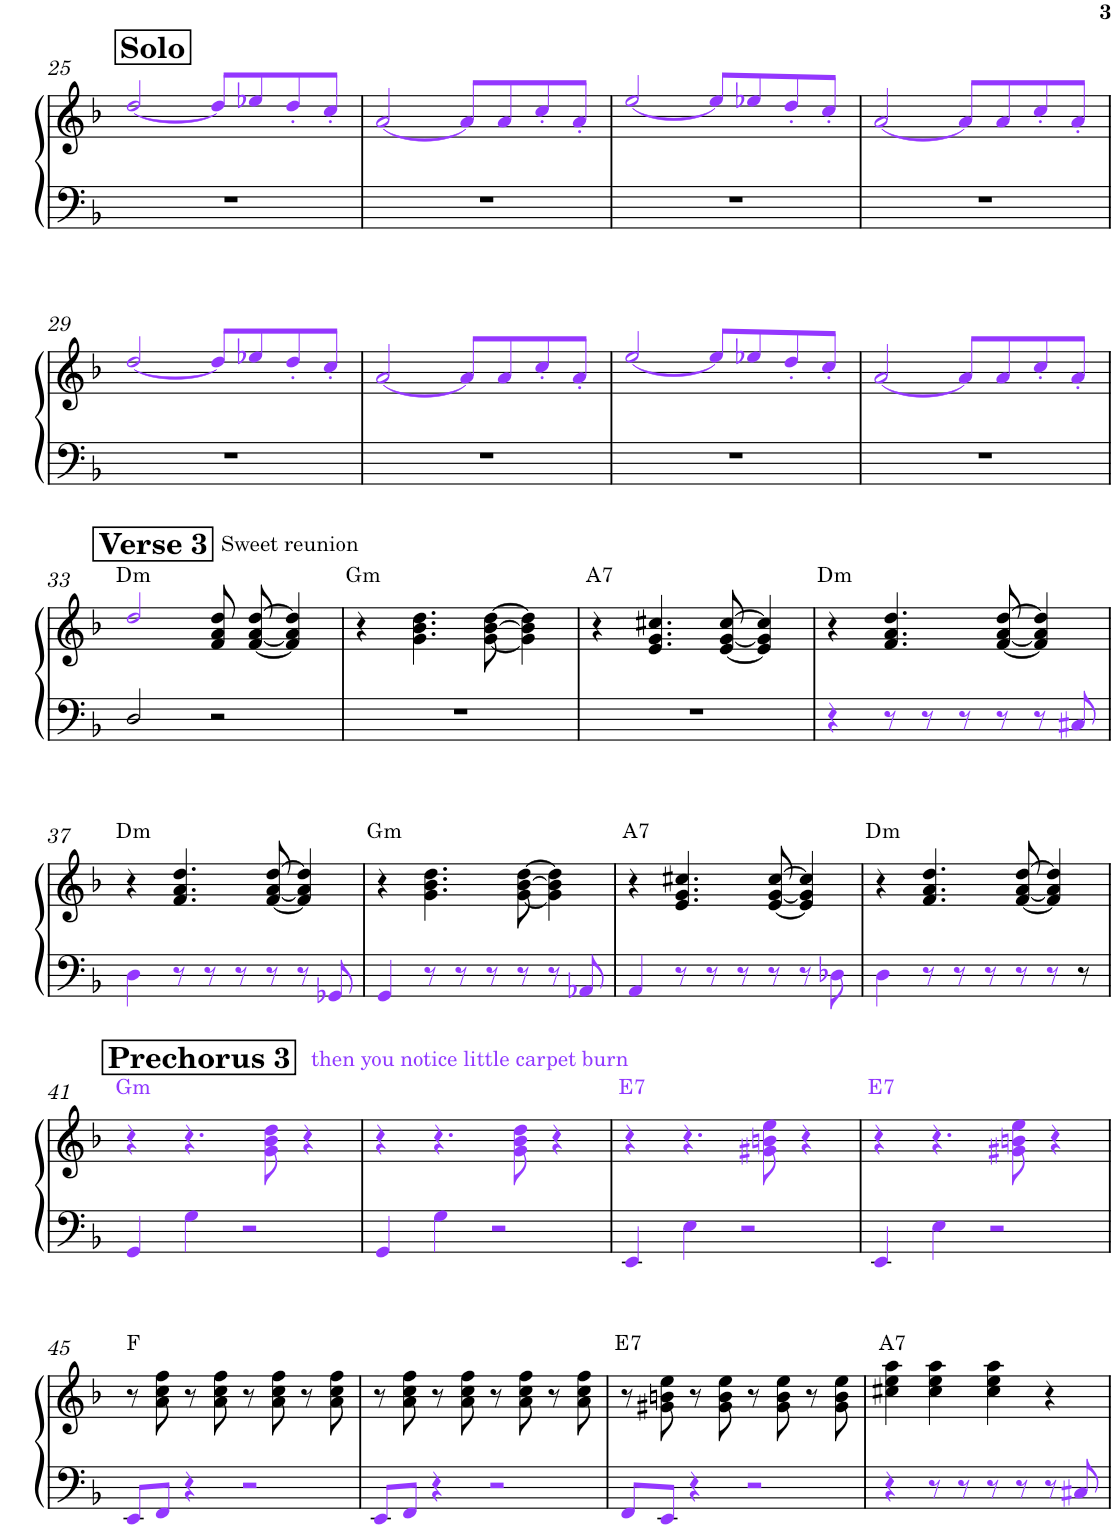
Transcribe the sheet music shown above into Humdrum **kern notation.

**kern	**kern	**harte
*part1	*part1	*part1
*staff2	*staff1	*
*I"Electric Piano	*	*
*I'El. Pno.	*	*
!!LO:PB:g=z
*clefF4	*clefG2	*
*k[b-]	*k[b-]	*
*M4/4	*M4/4	*
=25	=25	=25
1r	[2ddi/	.
.	8ddi/L]	.
.	8ee-Xi/	.
.	8dd'i/	.
.	8cc'i/J	.
=26	=26	=26
1r	[2ai/	.
.	8ai/L]	.
.	8ai/	.
.	8cc'i/	.
.	8a'i/J	.
=27	=27	=27
1r	[2eei/	.
.	8eei/L]	.
.	8ee-Xi/	.
.	8dd'i/	.
.	8cc'i/J	.
=28	=28	=28
1r	[2ai/	.
.	8ai/L]	.
.	8ai/	.
.	8cc'i/	.
.	8a'i/J	.
!!LO:LB:g=z
=29	=29	=29
1r	[2ddi/	.
.	8ddi/L]	.
.	8ee-Xi/	.
.	8dd'i/	.
.	8cc'i/J	.
=30	=30	=30
1r	[2ai/	.
.	8ai/L]	.
.	8ai/	.
.	8cc'i/	.
.	8a'i/J	.
=31	=31	=31
1r	[2eei/	.
.	8eei/L]	.
.	8ee-Xi/	.
.	8dd'i/	.
.	8cc'i/J	.
=32	=32	=32
1r	[2ai/	.
.	8ai/L]	.
.	8ai/	.
.	8cc'i/	.
.	8a'i/J	.
!!LO:LB:g=z
=33	=33	=33
!	!	!LO:H:kt=m
2D/	2ddi/	D:min
2r	8f/ 8a/ 8dd/	.
!	!LO:TX:a:t=Sweet reunion	!
.	[8f/ [8a/ [8dd/	.
.	4f/] 4a/] 4dd/]	.
=34	=34	=34
!	!	!LO:H:kt=m
1r	4r	G:min
.	4.g\ 4.b-\ 4.dd\	.
.	[8g\ [8b-\ [8dd\	.
.	4g\] 4b-\] 4dd\]	.
=35	=35	=35
!	!	!LO:H:kt=7
1r	4r	A:7
.	4.e/ 4.g/ 4.cc#X/	.
.	[8e/ [8g/ [8cc#/	.
.	4e/] 4g/] 4cc#/]	.
=36	=36	=36
!	!	!LO:H:kt=m
4r	4r	D:min
8r	4.f/ 4.a/ 4.dd/	.
8r	.	.
8r	.	.
8r	[8f/ [8a/ [8dd/	.
8r	4f/] 4a/] 4dd/]	.
8C#Xi/	.	.
!!LO:LB:g=z
=37	=37	=37
!	!	!LO:H:kt=m
4Di\	4r	D:min
8r	4.f/ 4.a/ 4.dd/	.
8r	.	.
8r	.	.
8r	[8f/ [8a/ [8dd/	.
8r	4f/] 4a/] 4dd/]	.
8GG-Xi/	.	.
=38	=38	=38
!	!	!LO:H:kt=m
4GGi/	4r	G:min
8r	4.g\ 4.b-\ 4.dd\	.
8r	.	.
8r	.	.
8r	[8g\ [8b-\ [8dd\	.
8r	4g\] 4b-\] 4dd\]	.
8AA-Xi/	.	.
=39	=39	=39
!	!	!LO:H:kt=7
4AAi/	4r	A:7
8r	4.e/ 4.g/ 4.cc#X/	.
8r	.	.
8r	.	.
8r	[8e/ [8g/ [8cc#/	.
8r	4e/] 4g/] 4cc#/]	.
8D-Xi\	.	.
=40	=40	=40
!	!	!LO:H:kt=m
4Di\	4r	D:min
8r	4.f/ 4.a/ 4.dd/	.
8r	.	.
8r	.	.
8r	[8f/ [8a/ [8dd/	.
8r	4f/] 4a/] 4dd/]	.
8r	.	.
!!LO:LB:g=z
!!LO:REH:place=s1:a:B:cj:fs=14:t=Prechorus 3
=41	=41	=41
!	!	!LO:H:kt=m
4GGi/	4r	G:min
4Gi\	4.r	.
2r	.	.
.	8gi\ 8b-i\ 8ddi\	.
.	4r	.
=42	=42	=42
!	!LO:TX:a:color=#9437FF:t=then you notice little carpet burn	!
4GGi/	4r	.
4Gi\	4.r	.
2r	.	.
.	8gi\ 8b-i\ 8ddi\	.
.	4r	.
=43	=43	=43
!	!	!LO:H:kt=7
4EEi/	4r	E:7
4Ei\	4.r	.
2r	.	.
.	8g#Xi\ 8bni\ 8eei\	.
.	4r	.
=44	=44	=44
!	!	!LO:H:kt=7
4EEi/	4r	E:7
4Ei\	4.r	.
2r	.	.
.	8g#Xi\ 8bni\ 8eei\	.
.	4r	.
!!LO:LB:g=z
=45	=45	=45
8EEi/L	8r	F:maj
8FFi/J	8a\ 8cc\ 8ff\	.
4r	8r	.
.	8a\ 8cc\ 8ff\	.
2r	8r	.
.	8a\ 8cc\ 8ff\	.
.	8r	.
.	8a\ 8cc\ 8ff\	.
=46	=46	=46
8EEi/L	8r	.
8FFi/J	8a\ 8cc\ 8ff\	.
4r	8r	.
.	8a\ 8cc\ 8ff\	.
2r	8r	.
.	8a\ 8cc\ 8ff\	.
.	8r	.
.	8a\ 8cc\ 8ff\	.
=47	=47	=47
!	!	!LO:H:kt=7
8FFi/L	8r	E:7
8EEi/J	8g#X\ 8bn\ 8ee\	.
4r	8r	.
.	8g#\ 8b\ 8ee\	.
2r	8r	.
.	8g#\ 8b\ 8ee\	.
.	8r	.
.	8g#\ 8b\ 8ee\	.
=48	=48	=48
!	!	!LO:H:kt=7
4r	4cc#X\ 4ee\ 4aa\	A:7
8r	4cc#\ 4ee\ 4aa\	.
8r	.	.
8r	4cc#\ 4ee\ 4aa\	.
8r	.	.
8r	4r	.
8C#Xi/	.	.
=	=	=
*-	*-	*-
